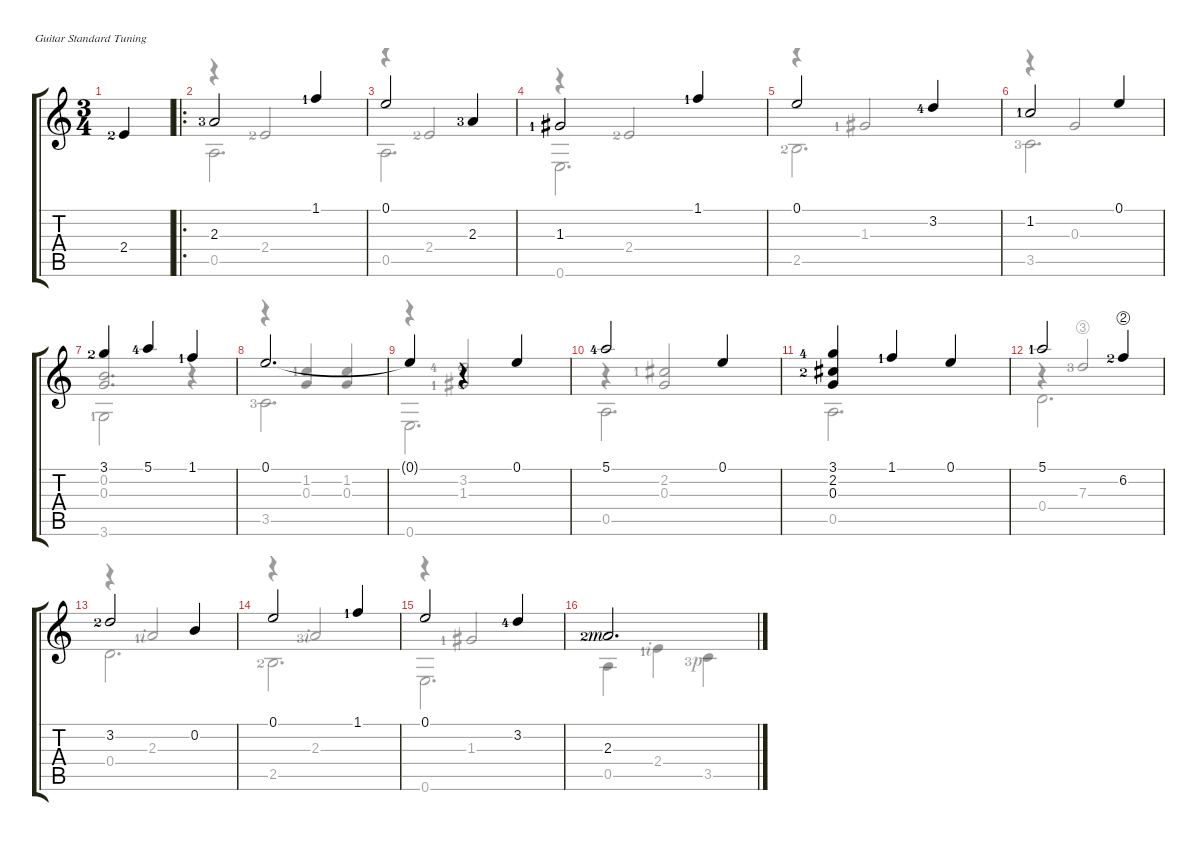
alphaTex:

\defaultSystemsLayout 4
\hideDynamics
\singleTrackTrackNamePolicy hidden
\multiTrackTrackNamePolicy hidden
\firstSystemTrackNameMode fullname
\firstSystemTrackNameOrientation horizontal
\otherSystemsTrackNameOrientation horizontal
\track ("Nylon Guitar" "Nylon Guit") {instrument acousticguitarnylon}
\staff {score tabs}
\tuning (E4 B3 G3 D3 A2 E2)
\voice
\ts (3 4)
\ac
\tempo (180 hide)
\clef g2
\ks aminor
2.4{lf 3}.4{dy mf instrument acousticguitarnylon} |
\ro
2.3{lf 4}.2 1.1{lf 2}.4 |
0.1.2 2.3{lf 4}.4 |
1.3{lf 2}.2 1.1{lf 2}.4 |
0.1.2 3.2{lf 5}.4 |
1.2{lf 2}.2 0.1.4 |
3.1{lf 3}.4 5.1{lf 5}.4 1.1{lf 2}.4 |
0.1.2{d} |
0.1{t}.4 r.4 0.1.4 |
5.1{lf 5}.2 0.1.4 |
(3.1{lf 5} 2.2{lf 3} 0.3).4 1.1{lf 2}.4 0.1.4 |
5.1{lf 2}.2 6.2{string lf 3}.4 |
3.2{lf 3}.2 0.2.4 |
0.1.2 1.1{lf 2}.4 |
0.1.2 3.2{lf 5}.4 |
2.3{lf 3 rf 3}.2{d}
\voice
\clef g2
\ottava regular
\simile none
\ks aminor
|
r.4{beam invert} 2.4{lf 3}.2{beam invert} |
r.4{beam invert} 2.4{lf 3}.2{beam invert} |
r.4{beam invert} 2.4{lf 3}.2{beam invert} |
r.4{beam invert} 1.3{lf 2}.2{beam invert} |
r.4{beam invert} 0.3.2{beam invert} |
(0.3 0.2).2{d beam invert} |
r.4{beam invert} (1.2{lf 2} 0.3).4{beam invert} (0.3 1.2).4{beam invert} |
r.4{beam invert} (3.2{lf 5} 1.3{lf 2}).2{beam invert} |
r.4{beam invert} (2.2{lf 2} 0.3).2{beam invert} |
|
r.4{beam invert} 7.3{string lf 4}.2{beam invert} |
r.4{beam invert} 2.3{lf 2 rf 2}.2{beam invert} |
r.4{beam invert} 2.3{lf 4 rf 2}.2{beam invert} |
r.4{beam invert} 1.3{lf 2}.2{beam invert} |
\voice
\clef g2
\ottava regular
\simile none
\ks aminor
|
0.5.2{d} |
0.5.2{d} |
0.6.2{d} |
2.5{lf 3}.2{d} |
3.5{lf 4}.2{d} |
3.6{lf 2}.2 r.4 |
3.5{lf 4}.2{d} |
0.6.2{d} |
0.5.2{d} |
0.5.2{d} |
0.4.2{d} |
0.4.2{d} |
2.5{lf 3}.2{d} |
0.6.2{d} |
0.5.4 2.4{lf 2 rf 2}.4 3.5{lf 4 rf 1}.4
